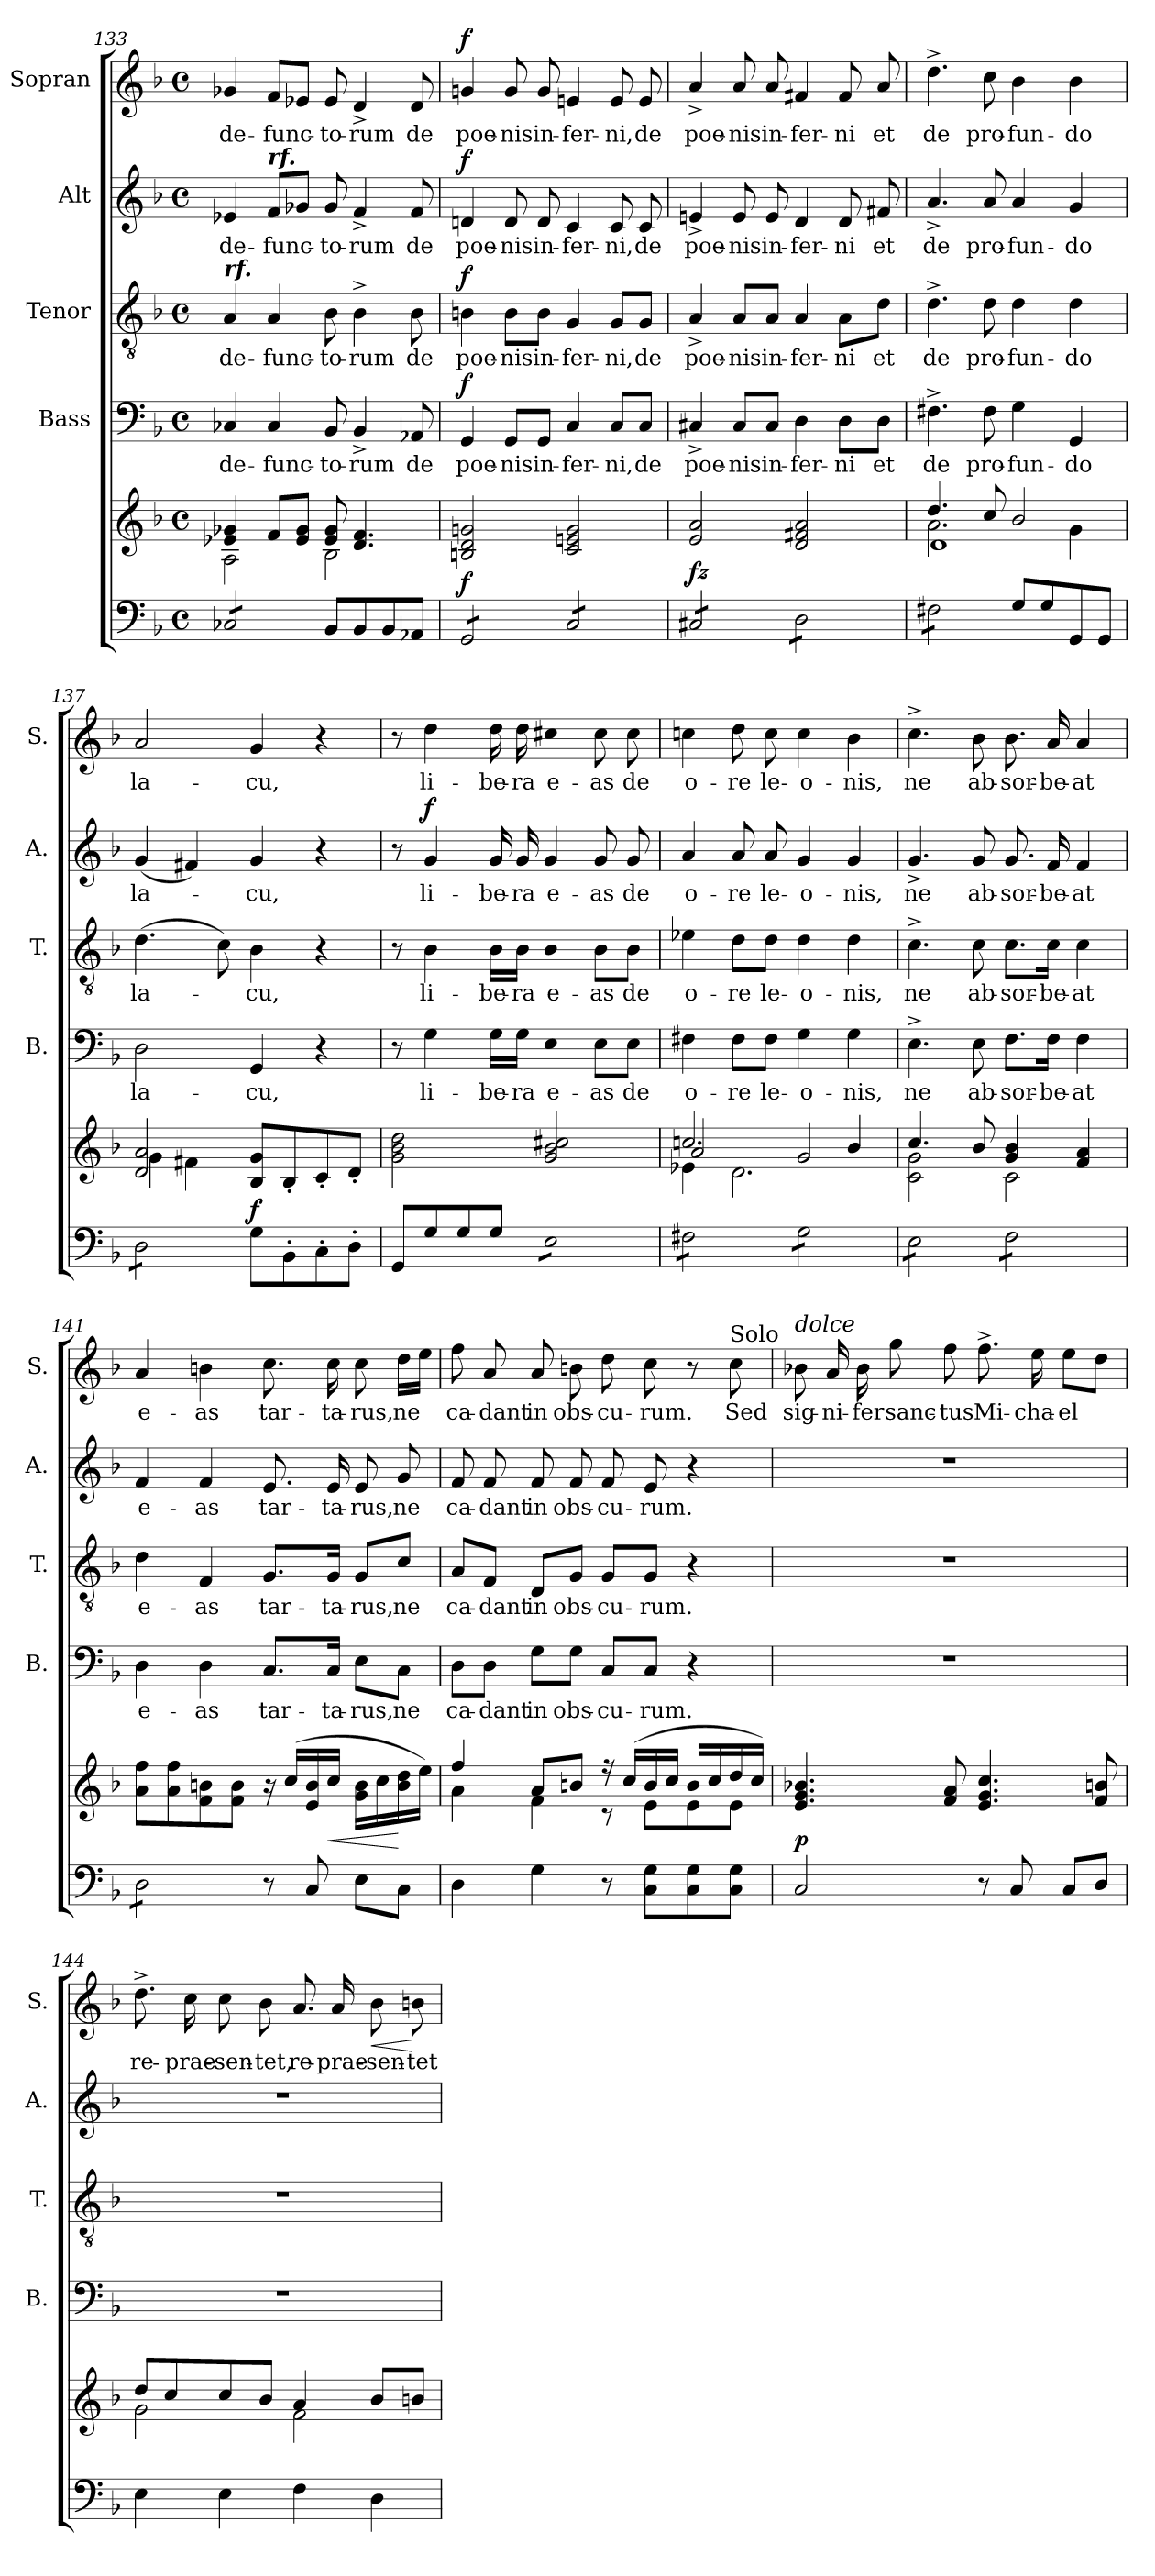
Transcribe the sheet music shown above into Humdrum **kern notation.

**kern	**kern	**dynam	**kern	**text	**dynam	**kern	**text	**dynam	**kern	**text	**dynam	**kern	**text	**dynam
*part5	*part5	*part5	*part4	*part4	*part4	*part3	*part3	*part3	*part2	*part2	*part2	*part1	*part1	*part1
*staff6	*staff5	*staff5/6	*staff4	*staff4	*staff4	*staff3	*staff3	*staff3	*staff2	*staff2	*staff2	*staff1	*staff1	*staff1
*	*	*	*I"Bass	*	*	*I"Tenor	*	*	*I"Alt	*	*	*I"Sopran	*	*
*	*	*	*I'B.	*	*	*I'T.	*	*	*I'A.	*	*	*I'S.	*	*
*clefF4	*clefG2	*	*clefF4	*	*	*clefGv2	*	*	*clefG2	*	*	*clefG2	*	*
*k[b-]	*k[b-]	*	*k[b-]	*	*	*k[b-]	*	*	*k[b-]	*	*	*k[b-]	*	*
*F:	*F:	*	*F:	*	*	*F:	*	*	*F:	*	*	*F:	*	*
*M4/4	*M4/4	*	*M4/4	*	*	*M4/4	*	*	*M4/4	*	*	*M4/4	*	*
*met(c)	*met(c)	*	*met(c)	*	*	*met(c)	*	*	*met(c)	*	*	*met(c)	*	*
=133	=133	=133	=133	=133	=133	=133	=133	=133	=133	=133	=133	=133	=133	=133
*	*^	*	*	*	*	*	*	*	*	*	*	*	*	*
!	!	!	!	!	!	!	!LO:TX:a:Bi:t=rf.	!	!	!	!	!	!	!	!
!LO:TX:a:Bi:t=rf.	!	!	!	!	!	!	!	!	!	!	!	!	!	!	!
!	!	!	!	!	!LO:LY:b	!LO:DY:a	!	!LO:LY:b	!	!	!LO:LY:b	!	!	!LO:LY:b	!
*tremolo	*	*	*	*	*	*	*	*	*	*	*	*	*	*	*
8C-X/L	4e-X/ 4g-X/	2A\	.	4C-X/	de-	pf	4A/	de-	.	4e-X/	de-	.	4g-X/	de-	.
8C-X/	.	.	.	.	.	.	.	.	.	.	.	.	.	.	.
!	!	!	!	!	!	!	!	!	!	!LO:TX:a:Bi:t=rf.	!	!	!	!	!
!	!	!	!	!	!LO:LY:b	!	!	!LO:LY:b	!	!	!LO:LY:b	!	!	!LO:LY:b	!
8C-X/	8f/L	.	.	4C-/	-func-	.	4A/	-func-	.	8f/L	-func-	.	8f/L	-func-	.
8C-X/J	8e-/ 8g-/J	.	.	.	.	.	.	.	.	8g-X/J	.	.	8e-X/J	.	.
*Xtremolo	*	*	*	*	*	*	*	*	*	*	*	*	*	*	*
!	!	!	!	!	!LO:LY:b	!	!	!LO:LY:b	!	!	!LO:LY:b	!	!	!LO:LY:b	!
8BB-/L	8e-/ 8g-/	2B-\	.	8BB-/	-to-	.	8B-\	-to-	.	8g-/	-to-	.	8e-/	-to-	.
!	!	!	!	!	!LO:LY:b	!	!	!LO:LY:b	!	!	!LO:LY:b	!	!	!LO:LY:b	!
8BB-/	4.d/ 4.f/	.	.	4BB-^>/	-rum	.	4B-^>\	-rum	.	4f^>/	-rum	.	4d^>/	-rum	.
8BB-/	.	.	.	.	.	.	.	.	.	.	.	.	.	.	.
!	!	!	!	!	!LO:LY:b	!	!	!LO:LY:b	!	!	!LO:LY:b	!	!	!LO:LY:b	!
8AA-X/J	.	.	.	8AA-X/	de	.	8B-\	de	.	8f/	de	.	8d/	de	.
*	*v	*v	*	*	*	*	*	*	*	*	*	*	*	*	*
=134	=134	=134	=134	=134	=134	=134	=134	=134	=134	=134	=134	=134	=134	=134
!LO:TX:a:t=. . . .	!	!	!	!	!	!	!	!	!	!	!	!	!	!
!	!	!LO:DY:a=2	!	!LO:LY:b	!LO:DY:a	!	!LO:LY:b	!LO:DY:a	!	!LO:LY:b	!LO:DY:a	!	!LO:LY:b	!LO:DY:a
*tremolo	*	*	*	*	*	*	*	*	*	*	*	*	*	*
8GG/L	2Bn/ 2d/ 2gn/	f	4GG/	poe-	f	4Bn\	poe-	f	4dn/	poe-	f	4gn/	poe-	f
8GG/	.	.	.	.	.	.	.	.	.	.	.	.	.	.
!	!	!	!	!LO:LY:b	!	!	!LO:LY:b	!	!	!LO:LY:b	!	!	!LO:LY:b	!
8GG/	.	.	8GG/L	-nis	.	8B\L	-nis	.	8d/	-nis	.	8g/	-nis	.
!	!	!	!	!LO:LY:b	!	!	!LO:LY:b	!	!	!LO:LY:b	!	!	!LO:LY:b	!
8GG/J	.	.	8GG/J	in-	.	8B\J	in-	.	8d/	in-	.	8g/	in-	.
!	!	!	!	!LO:LY:b	!	!	!LO:LY:b	!	!	!LO:LY:b	!	!	!LO:LY:b	!
8C/L	2c/ 2en/ 2g/	.	4C/	-fer-	.	4G/	-fer-	.	4c/	-fer-	.	4en/	-fer-	.
8C/	.	.	.	.	.	.	.	.	.	.	.	.	.	.
!	!	!	!	!LO:LY:b	!	!	!LO:LY:b	!	!	!LO:LY:b	!	!	!LO:LY:b	!
8C/	.	.	8C/L	-ni,	.	8G/L	-ni,	.	8c/	-ni,	.	8e/	-ni,	.
!	!	!	!	!LO:LY:b	!	!	!LO:LY:b	!	!	!LO:LY:b	!	!	!LO:LY:b	!
8C/J	.	.	8C/J	de	.	8G/J	de	.	8c/	de	.	8e/	de	.
=135	=135	=135	=135	=135	=135	=135	=135	=135	=135	=135	=135	=135	=135	=135
!	!	!LO:DY:a=2	!	!LO:LY:b	!	!	!LO:LY:b	!	!	!LO:LY:b	!	!	!LO:LY:b	!
8C#X/L	2e/ 2a/	fz	4C#X^>/	poe-	.	4A^>/	poe-	.	4en^>/	poe-	.	4a^>/	poe-	.
8C#X/	.	.	.	.	.	.	.	.	.	.	.	.	.	.
!	!	!	!	!LO:LY:b	!	!	!LO:LY:b	!	!	!LO:LY:b	!	!	!LO:LY:b	!
8C#X/	.	.	8C#/L	-nis	.	8A/L	-nis	.	8e/	-nis	.	8a/	-nis	.
!	!	!	!	!LO:LY:b	!	!	!LO:LY:b	!	!	!LO:LY:b	!	!	!LO:LY:b	!
8C#X/J	.	.	8C#/J	in-	.	8A/J	in-	.	8e/	in-	.	8a/	in-	.
!	!	!	!	!LO:LY:b	!	!	!LO:LY:b	!	!	!LO:LY:b	!	!	!LO:LY:b	!
8D\L	2d/ 2f#X/ 2a/	.	4D\	-fer-	.	4A/	-fer-	.	4d/	-fer-	.	4f#X/	-fer-	.
8D\	.	.	.	.	.	.	.	.	.	.	.	.	.	.
!	!	!	!	!LO:LY:b	!	!	!LO:LY:b	!	!	!LO:LY:b	!	!	!LO:LY:b	!
8D\	.	.	8D\L	-ni	.	8A\L	-ni	.	8d/	-ni	.	8f#/	-ni	.
!	!	!	!	!LO:LY:b	!	!	!LO:LY:b	!	!	!LO:LY:b	!	!	!LO:LY:b	!
8D\J	.	.	8D\J	et	.	8d\J	et	.	8f#X/	et	.	8a/	et	.
!!LO:LB:g=z
=136	=136	=136	=136	=136	=136	=136	=136	=136	=136	=136	=136	=136	=136	=136
*	*^	*	*	*	*	*	*	*	*	*	*	*	*	*
*	*	*^	*	*	*	*	*	*	*	*	*	*	*	*	*
!	!	!	!	!	!	!LO:LY:b	!	!	!LO:LY:b	!	!	!LO:LY:b	!	!	!LO:LY:b	!
8F#X\L	4.dd/	2.a\	1d	.	4.F#X^>\	de	.	4.d^>\	de	.	4.a^>/	de	.	4.dd^>\	de	.
8F#X\	.	.	.	.	.	.	.	.	.	.	.	.	.	.	.	.
8F#X\	.	.	.	.	.	.	.	.	.	.	.	.	.	.	.	.
!	!	!	!	!	!	!LO:LY:b	!	!	!LO:LY:b	!	!	!LO:LY:b	!	!	!LO:LY:b	!
8F#X\J	8cc/	.	.	.	8F#\	pro-	.	8d\	pro-	.	8a/	pro-	.	8cc\	pro-	.
*Xtremolo	*	*	*	*	*	*	*	*	*	*	*	*	*	*	*	*
!	!	!	!	!	!	!LO:LY:b	!	!	!LO:LY:b	!	!	!LO:LY:b	!	!	!LO:LY:b	!
8G/L	2b-/	.	.	.	4G\	-fun-	.	4d\	-fun-	.	4a/	-fun-	.	4b-\	-fun-	.
8G/	.	.	.	.	.	.	.	.	.	.	.	.	.	.	.	.
!	!	!	!	!	!	!LO:LY:b	!	!	!LO:LY:b	!	!	!LO:LY:b	!	!	!LO:LY:b	!
8GG/	.	4g\	.	.	4GG/	-do	.	4d\	-do	.	4g/	-do	.	4b-\	-do	.
8GG/J	.	.	.	.	.	.	.	.	.	.	.	.	.	.	.	.
*	*	*v	*v	*	*	*	*	*	*	*	*	*	*	*	*	*
=137	=137	=137	=137	=137	=137	=137	=137	=137	=137	=137	=137	=137	=137	=137	=137
!	!	!	!	!	!LO:LY:b	!	!	!LO:LY:b	!	!	!LO:LY:b	!	!	!LO:LY:b	!
*tremolo	*	*	*	*	*	*	*	*	*	*	*	*	*	*	*
8D\L	2d/ 2a/	4g\	.	2D\	la-	.	(>4.d\	la-	.	(<4g/	la-	.	2a/	la-	.
8D\	.	.	.	.	.	.	.	.	.	.	.	.	.	.	.
8D\	.	4f#X\	.	.	.	.	.	.	.	4f#X/)	.	.	.	.	.
8D\J	.	.	.	.	.	.	8c\)	.	.	.	.	.	.	.	.
*Xtremolo	*	*	*	*	*	*	*	*	*	*	*	*	*	*	*
!	!	!	!LO:DY:a=2	!	!LO:LY:b	!	!	!LO:LY:b	!	!	!LO:LY:b	!	!	!LO:LY:b	!
8G\L	8B-/ 8g/L	2ryy	f	4GG/	-cu,	.	4B-\	-cu,	.	4g/	-cu,	.	4g/	-cu,	.
8BB-'>\	8B-'</	.	.	.	.	.	.	.	.	.	.	.	.	.	.
8C'>\	8c'</	.	.	4r	.	.	4r	.	.	4r	.	.	4r	.	.
8D'>\J	8d'</J	.	.	.	.	.	.	.	.	.	.	.	.	.	.
*	*v	*v	*	*	*	*	*	*	*	*	*	*	*	*	*
=138	=138	=138	=138	=138	=138	=138	=138	=138	=138	=138	=138	=138	=138	=138
8GG/L	2g\ 2b-\ 2dd\	.	8r	.	.	8r	.	.	8r	.	.	8r	.	.
!	!	!	!	!LO:LY:b	!LO:DY:a	!	!LO:LY:b	!LO:DY:a	!	!LO:LY:b	!LO:DY:a	!	!LO:LY:b	!LO:DY:a
8G/	.	.	4G\	li-	pf	4B-\	li-	pf	4g/	li-	f	4dd\	li-	pf
8G/	.	.	.	.	.	.	.	.	.	.	.	.	.	.
!	!	!	!	!LO:LY:b	!	!	!LO:LY:b	!	!	!LO:LY:b	!	!	!LO:LY:b	!
8G/J	.	.	16G\LL	-be-	.	16B-\LL	-be-	.	16g/	-be-	.	16dd\	-be-	.
!	!	!	!	!LO:LY:b	!	!	!LO:LY:b	!	!	!LO:LY:b	!	!	!LO:LY:b	!
.	.	.	16G\JJ	-ra	.	16B-\JJ	-ra	.	16g/	-ra	.	16dd\	-ra	.
!LO:TX:a:Bi:t=rf.	!	!	!	!	!	!	!	!	!	!	!	!	!	!
!	!	!	!	!LO:LY:b	!	!	!LO:LY:b	!	!	!LO:LY:b	!	!	!LO:LY:b	!
*tremolo	*	*	*	*	*	*	*	*	*	*	*	*	*	*
8E\L	2g/ 2b-/ 2cc#X/	.	4E\	e-	.	4B-\	e-	.	4g/	e-	.	4cc#X\	e-	.
8E\	.	.	.	.	.	.	.	.	.	.	.	.	.	.
!	!	!	!	!LO:LY:b	!	!	!LO:LY:b	!	!	!LO:LY:b	!	!	!LO:LY:b	!
8E\	.	.	8E\L	-as	.	8B-\L	-as	.	8g/	-as	.	8cc#\	-as	.
!	!	!	!	!LO:LY:b	!	!	!LO:LY:b	!	!	!LO:LY:b	!	!	!LO:LY:b	!
8E\J	.	.	8E\J	de	.	8B-\J	de	.	8g/	de	.	8cc#\	de	.
=139	=139	=139	=139	=139	=139	=139	=139	=139	=139	=139	=139	=139	=139	=139
*	*^	*	*	*	*	*	*	*	*	*	*	*	*	*
*	*	*^	*	*	*	*	*	*	*	*	*	*	*	*	*
!	!	!	!	!	!	!LO:LY:b	!	!	!LO:LY:b	!	!	!LO:LY:b	!	!	!LO:LY:b	!
8F#X\L	2.ccn/	4e-X\	2a/	.	4F#X\	o-	.	4e-X\	o-	.	4a/	o-	.	4ccn\	o-	.
8F#X\	.	.	.	.	.	.	.	.	.	.	.	.	.	.	.	.
!	!	!	!	!	!	!LO:LY:b	!	!	!LO:LY:b	!	!	!LO:LY:b	!	!	!LO:LY:b	!
8F#X\	.	2.d\	.	.	8F#\L	-re	.	8d\L	-re	.	8a/	-re	.	8dd\	-re	.
!	!	!	!	!	!	!LO:LY:b	!	!	!LO:LY:b	!	!	!LO:LY:b	!	!	!LO:LY:b	!
8F#X\J	.	.	.	.	8F#\J	le-	.	8d\J	le-	.	8a/	le-	.	8cc\	le-	.
!	!	!	!	!	!	!LO:LY:b	!	!	!LO:LY:b	!	!	!LO:LY:b	!	!	!LO:LY:b	!
8G\L	.	.	2g/	.	4G\	-o-	.	4d\	-o-	.	4g/	-o-	.	4cc\	-o-	.
8G\	.	.	.	.	.	.	.	.	.	.	.	.	.	.	.	.
!	!	!	!	!	!	!LO:LY:b	!	!	!LO:LY:b	!	!	!LO:LY:b	!	!	!LO:LY:b	!
8G\	4b-/	.	.	.	4G\	-nis,	.	4d\	-nis,	.	4g/	-nis,	.	4b-\	-nis,	.
8G\J	.	.	.	.	.	.	.	.	.	.	.	.	.	.	.	.
*	*	*v	*v	*	*	*	*	*	*	*	*	*	*	*	*	*
!!LO:PB:g=z
=140	=140	=140	=140	=140	=140	=140	=140	=140	=140	=140	=140	=140	=140	=140	=140
!	!	!	!LO:DY:a=2	!	!LO:LY:b	!	!	!LO:LY:b	!	!	!LO:LY:b	!	!	!LO:LY:b	!
8E\L	4.cc/	2c\ 2g\	pf	4.E^>\	ne	.	4.c^>\	ne	.	4.g^>/	ne	.	4.cc^>\	ne	.
8E\	.	.	.	.	.	.	.	.	.	.	.	.	.	.	.
8E\	.	.	.	.	.	.	.	.	.	.	.	.	.	.	.
!	!	!	!	!	!LO:LY:b	!	!	!LO:LY:b	!	!	!LO:LY:b	!	!	!LO:LY:b	!
8E\J	8b-/	.	.	8E\	ab-	.	8c\	ab-	.	8g/	ab-	.	8b-\	ab-	.
!	!	!	!	!	!LO:LY:b	!	!	!LO:LY:b	!	!	!LO:LY:b	!	!	!LO:LY:b	!
8F\L	4g/ 4b-/	2c\	.	8.F\L	-sor-	.	8.c\L	-sor-	.	8.g/	-sor-	.	8.b-\	-sor-	.
8F\	.	.	.	.	.	.	.	.	.	.	.	.	.	.	.
!	!	!	!	!	!LO:LY:b	!	!	!LO:LY:b	!	!	!LO:LY:b	!	!	!LO:LY:b	!
.	.	.	.	16F\Jk	-be-	.	16c\Jk	-be-	.	16f/	-be-	.	16a/	-be-	.
!	!	!	!	!	!LO:LY:b	!	!	!LO:LY:b	!	!	!LO:LY:b	!	!	!LO:LY:b	!
8F\	4f/ 4a/	.	.	4F\	-at	.	4c\	-at	.	4f/	-at	.	4a/	-at	.
8F\J	.	.	.	.	.	.	.	.	.	.	.	.	.	.	.
*	*v	*v	*	*	*	*	*	*	*	*	*	*	*	*	*
=141	=141	=141	=141	=141	=141	=141	=141	=141	=141	=141	=141	=141	=141	=141
!	!	!	!	!LO:LY:b	!	!	!LO:LY:b	!	!	!LO:LY:b	!	!	!LO:LY:b	!
8D\L	8a\ 8ff\L	.	4D\	e-	.	4d\	e-	.	4f/	e-	.	4a/	e-	.
8D\	8a\ 8ff\	.	.	.	.	.	.	.	.	.	.	.	.	.
!	!	!	!	!LO:LY:b	!	!	!LO:LY:b	!	!	!LO:LY:b	!	!	!LO:LY:b	!
8D\	8f\ 8bn\	.	4D\	-as	.	4F/	-as	.	4f/	-as	.	4bn\	-as	.
8D\J	8f\ 8b\J	.	.	.	.	.	.	.	.	.	.	.	.	.
*Xtremolo	*	*	*	*	*	*	*	*	*	*	*	*	*	*
!	!	!	!	!LO:LY:b	!	!	!LO:LY:b	!	!	!LO:LY:b	!	!	!LO:LY:b	!
8r	16r	.	8.C/L	tar-	.	8.G/L	tar-	.	8.e/	tar-	.	8.cc\	tar-	.
.	(>16cc/LL	.	.	.	.	.	.	.	.	.	.	.	.	.
8C/	16e/ 16b/	.	.	.	.	.	.	.	.	.	.	.	.	.
!	!	!LO:HP:b	!	!LO:LY:b	!	!	!LO:LY:b	!	!	!LO:LY:b	!	!	!LO:LY:b	!
.	16cc/JJ	<	16C/Jk	-ta-	.	16G/Jk	-ta-	.	16e/	-ta-	.	16cc\	-ta-	.
!	!	!	!	!LO:LY:b	!	!	!LO:LY:b	!	!	!LO:LY:b	!	!	!LO:LY:b	!
8E\L	16g\ 16b\LL	.	8E\L	-rus,	.	8G/L	-rus,	.	8e/	-rus,	.	8cc\	-rus,	.
.	16cc\	.	.	.	.	.	.	.	.	.	.	.	.	.
!	!	!	!	!LO:LY:b	!	!	!LO:LY:b	!	!	!LO:LY:b	!	!	!LO:LY:b	!
8C\J	16b\ 16dd\	[	8C\J	ne	.	8c/J	ne	.	8g/	ne	.	16dd\LL	ne	.
.	16ee\JJ)	.	.	.	.	.	.	.	.	.	.	16ee\JJ	.	.
=142	=142	=142	=142	=142	=142	=142	=142	=142	=142	=142	=142	=142	=142	=142
*	*^	*	*	*	*	*	*	*	*	*	*	*	*	*
!	!	!	!LO:DY:a=2	!	!LO:LY:b	!LO:DY:a	!	!LO:LY:b	!LO:DY:a	!	!LO:LY:b	!LO:DY:a	!	!LO:LY:b	!
4D\	4ff/	4a\	pf	8D\L	ca-	pf	8A/L	ca-	pf	8f/	ca-	pf	8ff\	ca-	.
!	!	!	!	!	!LO:LY:b	!	!	!LO:LY:b	!	!	!LO:LY:b	!	!	!LO:LY:b	!
.	.	.	.	8D\J	-dant	.	8F/J	-dant	.	8f/	-dant	.	8a/	-dant	.
!	!	!	!	!	!LO:LY:b	!	!	!LO:LY:b	!	!	!LO:LY:b	!	!	!LO:LY:b	!
4G\	8a/L	4f\	.	8G\L	in	.	8D/L	in	.	8f/	in	.	8a/	in	.
!	!	!	!	!	!LO:LY:b	!	!	!LO:LY:b	!	!	!LO:LY:b	!	!	!LO:LY:b	!
.	8bn/J	.	.	8G\J	obs-	.	8G/J	obs-	.	8f/	obs-	.	8bn\	obs-	.
!	!	!	!	!	!LO:LY:b	!	!	!LO:LY:b	!	!	!LO:LY:b	!	!	!LO:LY:b	!
8r	16ree	8rc	.	8C/L	-cu-	.	8G/L	-cu-	.	8f/	-cu-	.	8dd\	-cu-	.
.	(>16cc/LL	.	.	.	.	.	.	.	.	.	.	.	.	.	.
!	!	!	!	!	!LO:LY:b	!	!	!LO:LY:b	!	!	!LO:LY:b	!	!	!LO:LY:b	!
8C\ 8G\L	16b/	8e\L	.	8C/J	-rum.	.	8G/J	-rum.	.	8e/	-rum.	.	8cc\	-rum.	.
.	16cc/JJ	.	.	.	.	.	.	.	.	.	.	.	.	.	.
8C\ 8G\	16b/LL	8e\	.	4r	.	.	4r	.	.	4r	.	.	8r	.	.
.	16cc/	.	.	.	.	.	.	.	.	.	.	.	.	.	.
!	!	!	!	!	!	!	!	!	!	!	!	!	!LO:TX:a:t=Solo	!	!
!	!	!	!	!	!	!	!	!	!	!	!	!	!	!LO:LY:b	!
8C\ 8G\J	16dd/	8e\J	.	.	.	.	.	.	.	.	.	.	8cc\	Sed	.
.	16cc/JJ)	.	.	.	.	.	.	.	.	.	.	.	.	.	.
*	*v	*v	*	*	*	*	*	*	*	*	*	*	*	*	*
!!LO:LB:g=z
=143	=143	=143	=143	=143	=143	=143	=143	=143	=143	=143	=143	=143	=143	=143
!	!	!	!	!	!	!	!	!	!	!	!	!LO:TX:a:i:t=dolce	!	!
!	!	!LO:DY:a=2	!	!	!	!	!	!	!	!	!	!	!LO:LY:b	!
2C/	4.e/ 4.g/ 4.b-X/	p	1r	.	.	1r	.	.	1r	.	.	8b-X\	sig-	.
!	!	!	!	!	!	!	!	!	!	!	!	!	!LO:LY:b	!
.	.	.	.	.	.	.	.	.	.	.	.	16a/	-ni-	.
!	!	!	!	!	!	!	!	!	!	!	!	!	!LO:LY:b	!
.	.	.	.	.	.	.	.	.	.	.	.	16b-\	-fer	.
!	!	!	!	!	!	!	!	!	!	!	!	!	!LO:LY:b	!
.	.	.	.	.	.	.	.	.	.	.	.	8gg\	sanc-	.
!	!	!	!	!	!	!	!	!	!	!	!	!	!LO:LY:b	!
.	8f/ 8a/	.	.	.	.	.	.	.	.	.	.	8ff\	-tus	.
!	!	!	!	!	!	!	!	!	!	!	!	!	!LO:LY:b	!
8r	4.e/ 4.g/ 4.cc/	.	.	.	.	.	.	.	.	.	.	8.ff^>\	Mi-	.
8C/	.	.	.	.	.	.	.	.	.	.	.	.	.	.
!	!	!	!	!	!	!	!	!	!	!	!	!	!LO:LY:b	!
.	.	.	.	.	.	.	.	.	.	.	.	16ee\	-cha-	.
!	!	!	!	!	!	!	!	!	!	!	!	!	!LO:LY:b	!
8C/L	.	.	.	.	.	.	.	.	.	.	.	8ee\L	-el	.
8D/J	8f/ 8bn/	.	.	.	.	.	.	.	.	.	.	8dd\J	.	.
=144	=144	=144	=144	=144	=144	=144	=144	=144	=144	=144	=144	=144	=144	=144
*	*^	*	*	*	*	*	*	*	*	*	*	*	*	*
!	!	!	!	!	!	!	!	!	!	!	!	!	!	!LO:LY:b	!
4E\	8dd/L	2g\	.	1r	.	.	1r	.	.	1r	.	.	8.dd^>\	re-	.
.	8cc/	.	.	.	.	.	.	.	.	.	.	.	.	.	.
!	!	!	!	!	!	!	!	!	!	!	!	!	!	!LO:LY:b	!
.	.	.	.	.	.	.	.	.	.	.	.	.	16cc\	-prae-	.
!	!	!	!	!	!	!	!	!	!	!	!	!	!	!LO:LY:b	!
4E\	8cc/	.	.	.	.	.	.	.	.	.	.	.	8cc\	-sen-	.
!	!	!	!	!	!	!	!	!	!	!	!	!	!	!LO:LY:b	!
.	8b-/J	.	.	.	.	.	.	.	.	.	.	.	8b-\	-tet,	.
!	!	!	!	!	!	!	!	!	!	!	!	!	!	!LO:LY:b	!
4F\	4a/	2f\	.	.	.	.	.	.	.	.	.	.	8.a/	re-	.
!	!	!	!	!	!	!	!	!	!	!	!	!	!	!LO:LY:b	!
.	.	.	.	.	.	.	.	.	.	.	.	.	16a/	-prae-	.
!	!	!	!	!	!	!	!	!	!	!	!	!	!	!LO:LY:b	!LO:HP:b
4D\	8b-/L	.	.	.	.	.	.	.	.	.	.	.	8b-\	-sen-	<
!	!	!	!	!	!	!	!	!	!	!	!	!	!	!LO:LY:b	!
.	8bn/J	.	.	.	.	.	.	.	.	.	.	.	8bn\	-tet	[
*	*v	*v	*	*	*	*	*	*	*	*	*	*	*	*	*
=	=	=	=	=	=	=	=	=	=	=	=	=	=	=
*-	*-	*-	*-	*-	*-	*-	*-	*-	*-	*-	*-	*-	*-	*-
